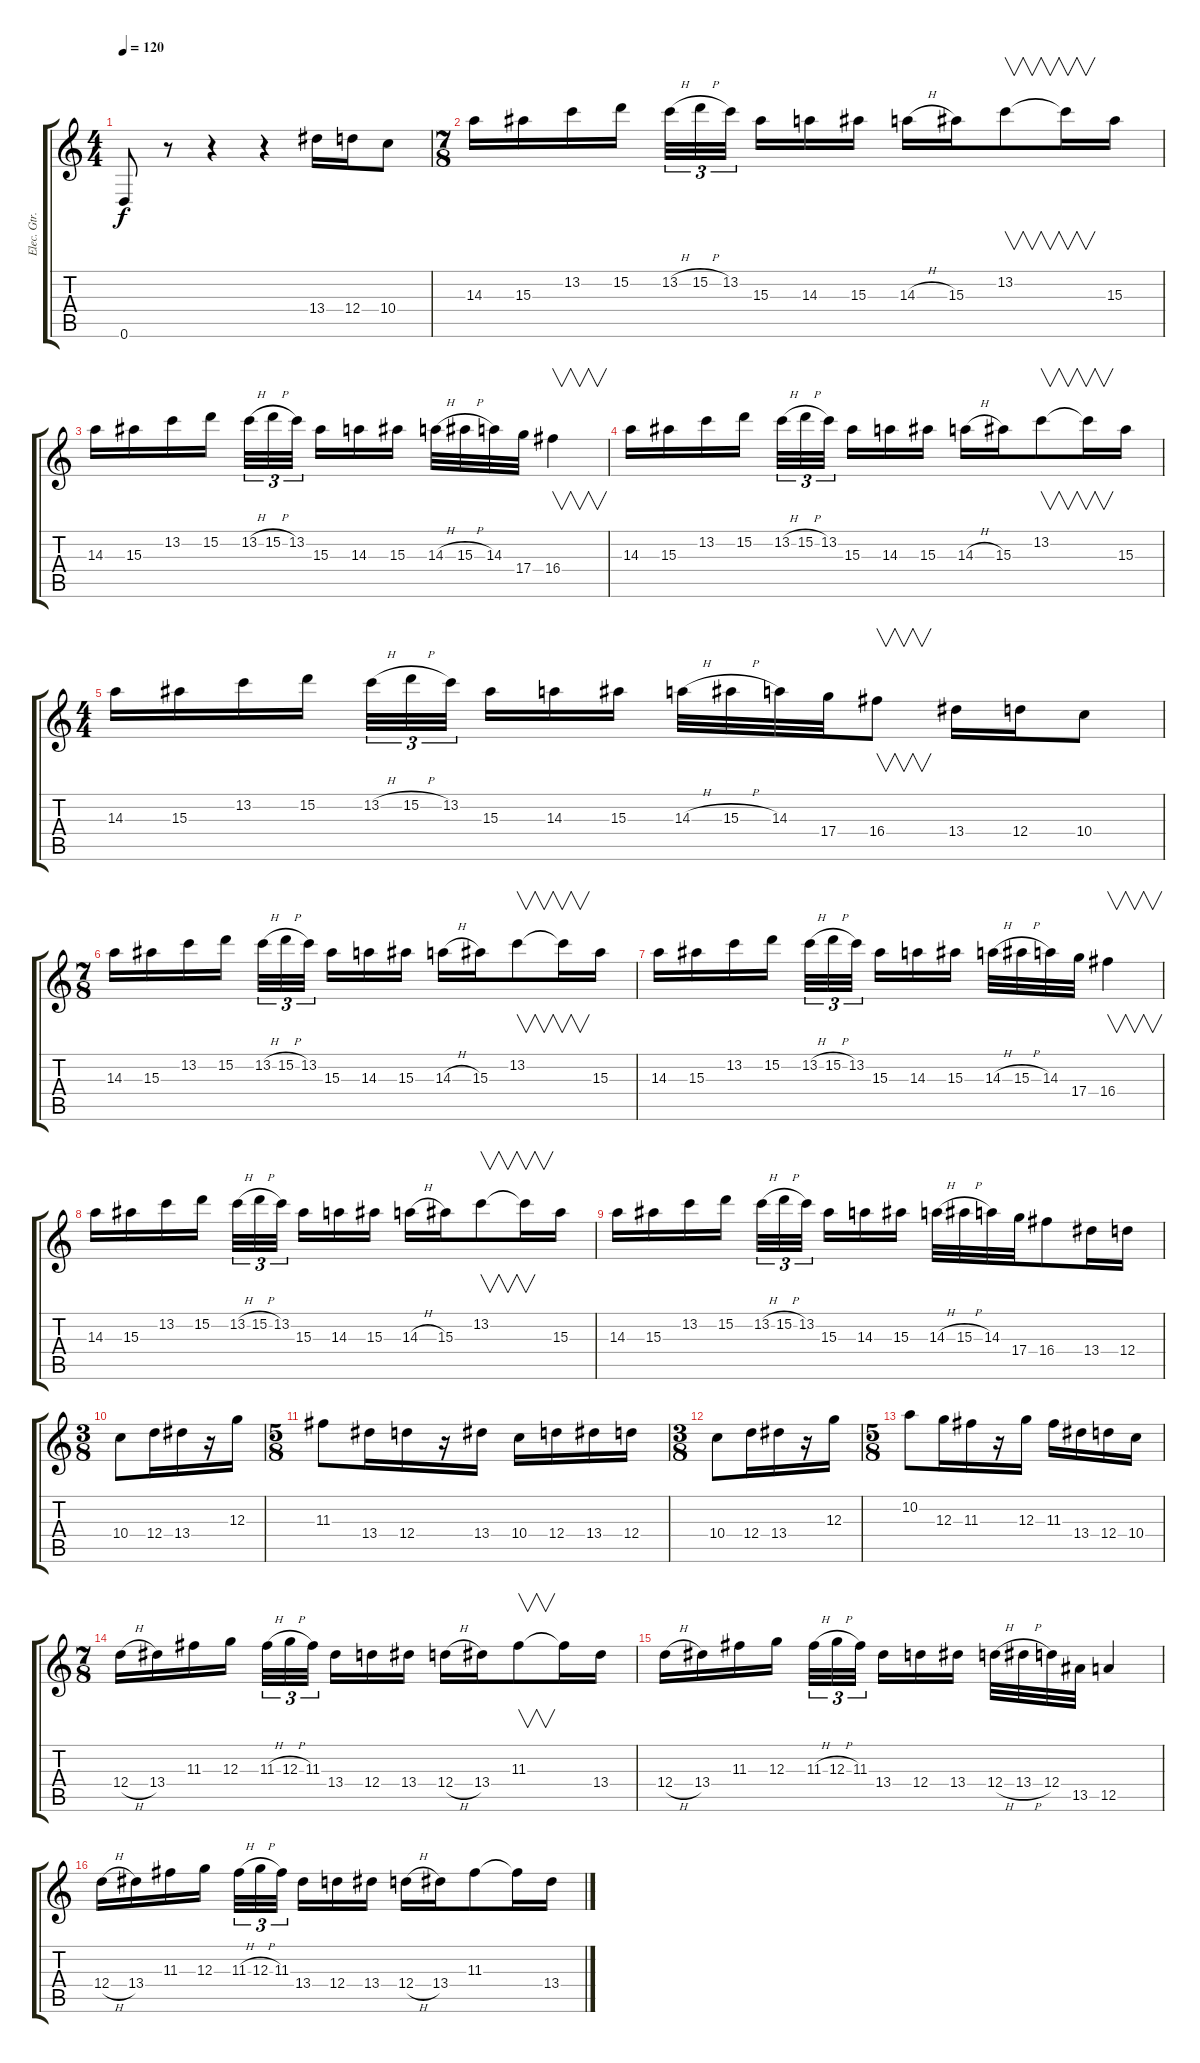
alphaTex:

\track ("Elec. Gtr. 6" "Elec. Gtr.") {instrument distortionguitar}
\staff {score tabs}
\tuning (E4 B3 G3 D3 A2 D2) {hide}
\ts (4 4)
\tempo 120
\clef g2
\ks c
0.6.8{dy f} r.8 r.4 r.4 13.4.16 12.4.16 10.4.8 |
\ts (7 8)
14.3.16 15.3.16 13.2.16 15.2.16 13.2{h}.32{tu (3 2)} 15.2{h}.32{tu (3 2)} 13.2.32{tu (3 2)} 15.3.16 14.3.16 15.3.16 14.3{h}.16 15.3.16 13.2.8{v} 13.2{t}.16{v} 15.3.16 |
14.3.16 15.3.16 13.2.16 15.2.16 13.2{h}.32{tu (3 2)} 15.2{h}.32{tu (3 2)} 13.2.32{tu (3 2)} 15.3.16 14.3.16 15.3.16 14.3{h}.32 15.3{h}.32 14.3.32 17.4.32 16.4.4{v} |
14.3.16 15.3.16 13.2.16 15.2.16 13.2{h}.32{tu (3 2)} 15.2{h}.32{tu (3 2)} 13.2.32{tu (3 2)} 15.3.16 14.3.16 15.3.16 14.3{h}.16 15.3.16 13.2.8{v} 13.2{t}.16{v} 15.3.16 |
\ts (4 4)
14.3.16 15.3.16 13.2.16 15.2.16 13.2{h}.32{tu (3 2)} 15.2{h}.32{tu (3 2)} 13.2.32{tu (3 2)} 15.3.16 14.3.16 15.3.16 14.3{h}.32 15.3{h}.32 14.3.32 17.4.32 16.4.8{v} 13.4.16 12.4.16 10.4.8 |
\ts (7 8)
14.3.16 15.3.16 13.2.16 15.2.16 13.2{h}.32{tu (3 2)} 15.2{h}.32{tu (3 2)} 13.2.32{tu (3 2)} 15.3.16 14.3.16 15.3.16 14.3{h}.16 15.3.16 13.2.8{v} 13.2{t}.16{v} 15.3.16 |
14.3.16 15.3.16 13.2.16 15.2.16 13.2{h}.32{tu (3 2)} 15.2{h}.32{tu (3 2)} 13.2.32{tu (3 2)} 15.3.16 14.3.16 15.3.16 14.3{h}.32 15.3{h}.32 14.3.32 17.4.32 16.4.4{v} |
14.3.16 15.3.16 13.2.16 15.2.16 13.2{h}.32{tu (3 2)} 15.2{h}.32{tu (3 2)} 13.2.32{tu (3 2)} 15.3.16 14.3.16 15.3.16 14.3{h}.16 15.3.16 13.2.8{v} 13.2{t}.16{v} 15.3.16 |
14.3.16 15.3.16 13.2.16 15.2.16 13.2{h}.32{tu (3 2)} 15.2{h}.32{tu (3 2)} 13.2.32{tu (3 2)} 15.3.16 14.3.16 15.3.16 14.3{h}.32 15.3{h}.32 14.3.32 17.4.32 16.4.8 13.4.16 12.4.16 |
\ts (3 8)
10.4.8 12.4.16 13.4.16 r.16 12.3.16 |
\ts (5 8)
11.3.8 13.4.16 12.4.16 r.16 13.4.16 10.4.16 12.4.16 13.4.16 12.4.16 |
\ts (3 8)
10.4.8 12.4.16 13.4.16 r.16 12.3.16 |
\ts (5 8)
10.2.8 12.3.16 11.3.16 r.16 12.3.16 11.3.16 13.4.16 12.4.16 10.4.16 |
\ts (7 8)
12.4{h}.16 13.4.16 11.3.16 12.3.16 11.3{h}.32{tu (3 2)} 12.3{h}.32{tu (3 2)} 11.3.32{tu (3 2)} 13.4.16 12.4.16 13.4.16 12.4{h}.16 13.4.16 11.3.8{v} 11.3{t}.16 13.4.16 |
12.4{h}.16 13.4.16 11.3.16 12.3.16 11.3{h}.32{tu (3 2)} 12.3{h}.32{tu (3 2)} 11.3.32{tu (3 2)} 13.4.16 12.4.16 13.4.16 12.4{h}.32 13.4{h}.32 12.4.32 13.5.32 12.5.4 |
12.4{h}.16 13.4.16 11.3.16 12.3.16 11.3{h}.32{tu (3 2)} 12.3{h}.32{tu (3 2)} 11.3.32{tu (3 2)} 13.4.16 12.4.16 13.4.16 12.4{h}.16 13.4.16 11.3.8 11.3{t}.16 13.4.16
